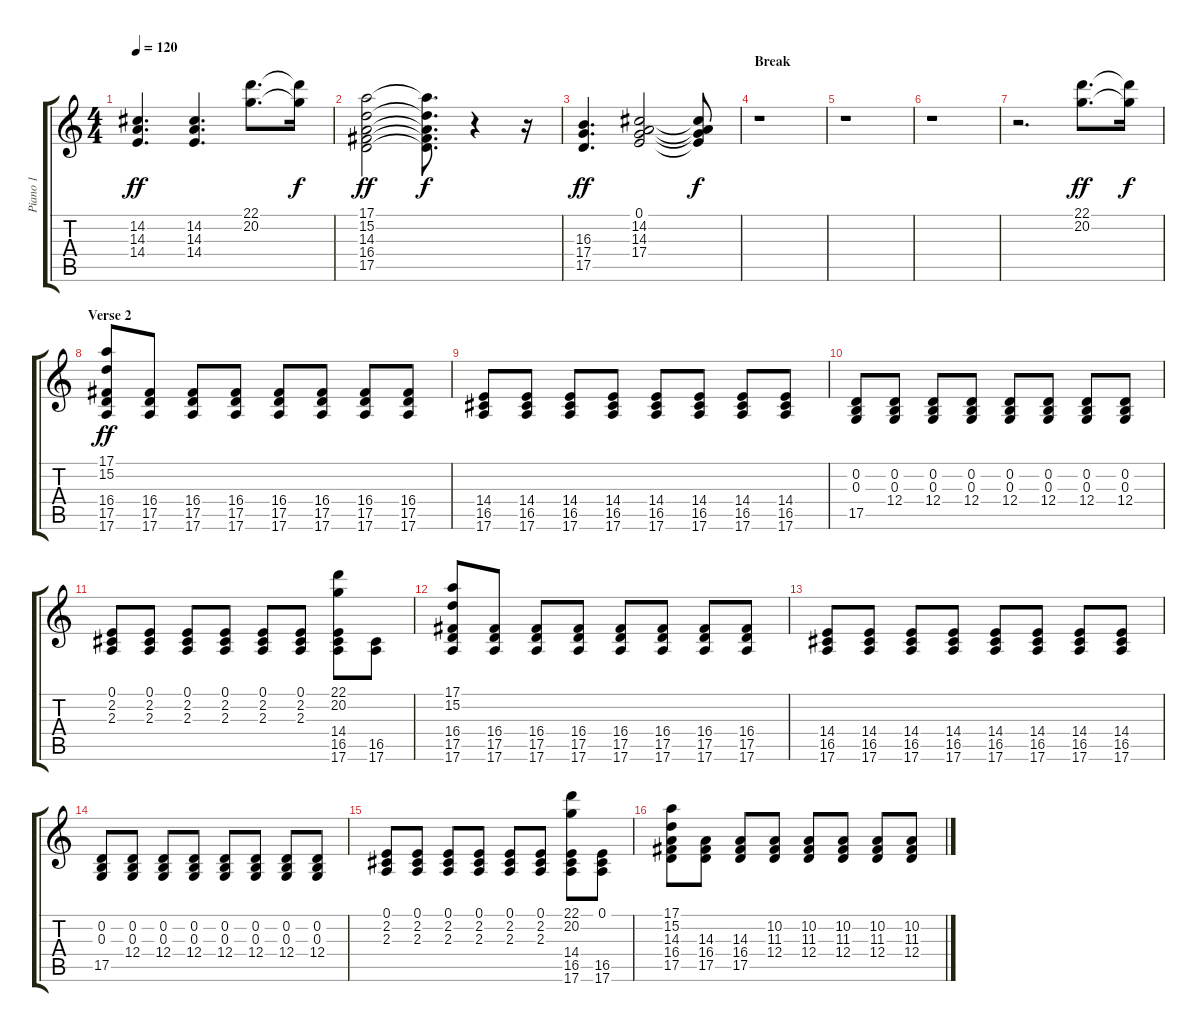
\track ("Piano 1" "Piano 1") {instrument brightacousticpiano}
\staff {score tabs}
\tuning (E4 B3 G3 D3 A2 E2) {hide}
\ts (4 4)
\tempo 120
\clef g2
\ks c
(14.2 14.3 14.4).4{d dy ff} (14.2 14.3 14.4).4{d} (22.1 20.2).8{d} (22.1{t} 20.2{t}).16{dy f} |
(17.1 15.2 14.3 16.4 17.5).2{dy ff} (17.1{t} 15.2{t} 14.3{t} 16.4{t} 17.5{t}).8{d dy f} r.4 r.16 |
(16.3 17.4 17.5).4{d dy ff} (0.1 14.2 14.3 17.4).2 (0.1{t} 14.2{t} 14.3{t} 17.4{t}).8{dy f} |
\section ("" "Break")
r.1 |
r.1 |
r.1 |
r.2{d} (22.1 20.2).8{d dy ff} (22.1{t} 20.2{t}).16{dy f} |
\section ("" "Verse 2")
(17.1 15.2 16.4 17.5 17.6).8{dy ff} (16.4 17.5 17.6).8 (16.4 17.5 17.6).8 (16.4 17.5 17.6).8 (16.4 17.5 17.6).8 (16.4 17.5 17.6).8 (16.4 17.5 17.6).8 (16.4 17.5 17.6).8 |
(14.4 16.5 17.6).8 (14.4 16.5 17.6).8 (14.4 16.5 17.6).8 (14.4 16.5 17.6).8 (14.4 16.5 17.6).8 (14.4 16.5 17.6).8 (14.4 16.5 17.6).8 (14.4 16.5 17.6).8 |
(0.2 0.3 17.5).8 (0.2 0.3 12.4).8 (0.2 0.3 12.4).8 (0.2 0.3 12.4).8 (0.2 0.3 12.4).8 (0.2 0.3 12.4).8 (0.2 0.3 12.4).8 (0.2 0.3 12.4).8 |
(0.1 2.2 2.3).8 (0.1 2.2 2.3).8 (0.1 2.2 2.3).8 (0.1 2.2 2.3).8 (0.1 2.2 2.3).8 (0.1 2.2 2.3).8 (22.1 20.2 14.4 16.5 17.6).8 (16.5 17.6).8 |
(17.1 15.2 16.4 17.5 17.6).8 (16.4 17.5 17.6).8 (16.4 17.5 17.6).8 (16.4 17.5 17.6).8 (16.4 17.5 17.6).8 (16.4 17.5 17.6).8 (16.4 17.5 17.6).8 (16.4 17.5 17.6).8 |
(14.4 16.5 17.6).8 (14.4 16.5 17.6).8 (14.4 16.5 17.6).8 (14.4 16.5 17.6).8 (14.4 16.5 17.6).8 (14.4 16.5 17.6).8 (14.4 16.5 17.6).8 (14.4 16.5 17.6).8 |
(0.2 0.3 17.5).8 (0.2 0.3 12.4).8 (0.2 0.3 12.4).8 (0.2 0.3 12.4).8 (0.2 0.3 12.4).8 (0.2 0.3 12.4).8 (0.2 0.3 12.4).8 (0.2 0.3 12.4).8 |
(0.1 2.2 2.3).8 (0.1 2.2 2.3).8 (0.1 2.2 2.3).8 (0.1 2.2 2.3).8 (0.1 2.2 2.3).8 (0.1 2.2 2.3).8 (22.1 20.2 14.4 16.5 17.6).8 (0.1 16.5 17.6).8 |
(17.1 15.2 14.3 16.4 17.5).8 (14.3 16.4 17.5).8 (14.3 16.4 17.5).8 (10.2 11.3 12.4).8 (10.2 11.3 12.4).8 (10.2 11.3 12.4).8 (10.2 11.3 12.4).8 (10.2 11.3 12.4).8
